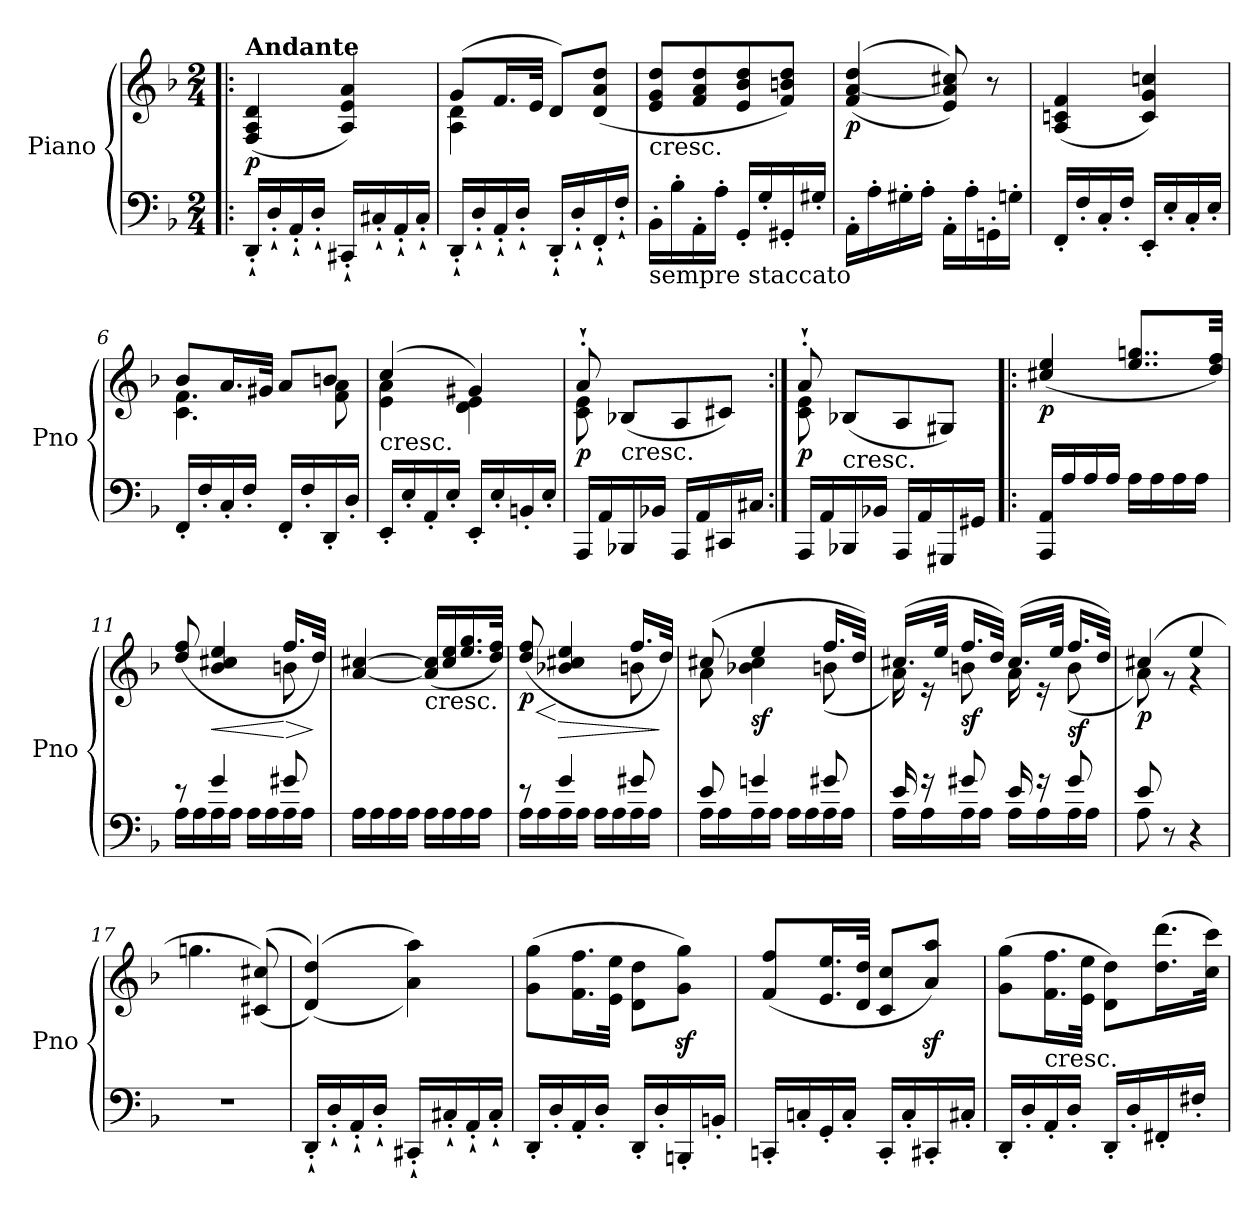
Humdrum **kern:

**kern	**kern	**dynam
*part1	*part1	*part1
*staff2	*staff1	*staff1/2
*I"Piano	*	*
*I'Pno	*	*
*clefF4	*clefG2	*
*k[b-]	*k[b-]	*
*F:	*F:	*
*M2/4	*M2/4	*
=1!|:	=1!|:	=1!|:
!	!LO:TX:a:B:t=Andante	!
!	!	!LO:DY:b
16DD'`/LL	(<4F/ 4A/ 4d/	p
16D'`/	.	.
16AA'`/	.	.
16D'`/JJ	.	.
16CC#X'`/LL	4A/ 4e/ 4a/)	.
16C#X'`/	.	.
16AA'`/	.	.
16C#'`/JJ	.	.
=2	=2	=2
*	*^	*
16DD'`/LL	(>8g/L	4A\ 4d\	.
16D'`/	.	.	.
16AA'`/	16.f/L	.	.
16D'`/JJ	.	.	.
.	32e/JJk	.	.
16DD'`/LL	8d/L)	4ryy	.
16D'`/	.	.	.
16FF'`/	(>8d/ 8a/ 8dd/J	.	.
16F'`/JJ	.	.	.
*	*v	*v	*
=3	=3	=3
!	!LO:TX:b:t=cresc.	!
!LO:TX:b:t=sempre staccato	!	!
16BB-'\LL	8e/ 8g/ 8dd/L	.
16B-'\	.	.
16AA'\	8f/ 8a/ 8dd/	.
16A'\JJ	.	.
16GG'/LL	8e/ 8b-/ 8dd/	.
16G'/	.	.
16GG#X'/	8f/ 8bn/ 8dd/J)	.
16G#X'/JJ	.	.
=4	=4	=4
!	!	!LO:DY:b
16AA'\LL	(>(>4f/ [4a/ 4dd/	p
16A'\	.	.
16G#X'\	.	.
16A'\JJ	.	.
16AA'\LL	8e/ 8a/] 8cc#X/))	.
16A'\	.	.
16GGn'\	8r	.
16Gn'\JJ	.	.
=5	=5	=5
16FF'/LL	(<4A/ 4cn/ 4f/	.
16F'/	.	.
16C'/	.	.
16F'/JJ	.	.
16EE'/LL	4c/ 4g/ 4ccn/)	.
16E'/	.	.
16C'/	.	.
16E'/JJ	.	.
!!LO:LB:g=z
=6	=6	=6
*	*^	*
16FF'/LL	8b-/L	4.c\ 4.f\	.
16F'/	.	.	.
16C'/	16.a/L	.	.
16F'/JJ	.	.	.
.	32g#X/JJk	.	.
16FF'/LL	8a/L	.	.
16F'/	.	.	.
16DD'/	8bn/J	8f\ 8a\	.
16D'/JJ	.	.	.
=7	=7	=7	=7
!	!LO:TX:b:t=cresc.	!	!
16EE'/LL	(>4cc/	4e\ 4a\	.
16E'/	.	.	.
16AA'/	.	.	.
16E'/JJ	.	.	.
16EE'/LL	4g#X/)	4d\ 4e\	.
16E'/	.	.	.
16BBn'/	.	.	.
16E'/JJ	.	.	.
=8	=8	=8	=8
!	!	!	!LO:DY:b
16AAA/LL	8a'`/	8c\ 8e\	p
16AA/	.	.	.
!	!LO:TX:b:t=cresc.	!	!
16BBB-X/	(>8B-X/L	4.ryy	.
16BB-X/JJ	.	.	.
16AAA/LL	8A/	.	.
16AA/	.	.	.
16CC#X/	8c#X/J)	.	.
16C#X/JJ	.	.	.
=9:|!	=9:|!	=9:|!	=9:|!
!	!	!	!LO:DY:b
16AAA/LL	8a'`/	8c\ 8e\	p
16AA/	.	.	.
!	!LO:TX:b:t=cresc.	!	!
16BBB-X/	(>8B-X/L	4.ryy	.
16BB-X/JJ	.	.	.
16AAA/LL	8A/	.	.
16AA/	.	.	.
16GGG#X/	8G#X/J)	.	.
16GG#X/JJ	.	.	.
*	*v	*v	*
!!LO:LB:g=z
=10!|:	=10!|:	=10!|:
!	!	!LO:DY:b
16AAA/ 16AA/LL	(<4cc#X/ 4ee/	p
16A/	.	.
16A/	.	.
16A/JJ	.	.
16A\LL	8..ee/ 8..ggn/L	.
16A\	.	.
16A\	.	.
16A\JJ	.	.
.	32dd/ 32ff/Jkk)	.
=11	=11	=11
*^	*^	*
8re	16A\LL	(>8dd/ 8ff/	4.ryy	.
.	16A\	.	.	.
!	!	!	!	!LO:HP:b
4g/	16A\	4b-/ 4cc#X/ 4ee/	.	<
.	16A\JJ	.	.	.
.	16A\LL	.	.	.
.	16A\	.	.	.
!	!	!	!	!LO:HP:n=1:b
8g#X/	16A\	16.ff/LL	8bn\	[ >
.	16A\JJ	.	.	.
.	.	32dd/JJk)	.	]
*v	*v	*	*	*
*	*v	*v	*
=12	=12	=12
16A\LL	[4a/ [4cc#X/	.
16A\	.	.
16A\	.	.
16A\JJ	.	.
!	!LO:TX:b:t=cresc.	!
16A\LL	(<16a/] 16cc#/]LL	.
16A\	16cc#/ 16ee/	.
16A\	16.ee/ 16.gg/	.
16A\JJ	.	.
.	32dd/ 32ff/JJk)	.
=13	=13	=13
*^	*	*
!	!	!	!LO:HP:b
*	*	*^	*
!	!	!	!	!LO:DY:n=1:b
8re	16A\LL	(>8dd/ 8ff/	4.ryy	< p
.	16A\	.	.	.
!	!	!	!	!LO:HP:n=1:b
4g/	16A\	4b-X/ 4cc#X/ 4ee/	.	[ >
.	16A\JJ	.	.	.
.	16A\LL	.	.	.
.	16A\	.	.	.
8g#X/	16A\	16.ff/LL	8bn\	.
.	16A\JJ	.	.	.
.	.	32dd/JJk)	.	]
!!LO:LB:g=z	!!
=14	=14	=14	=14	=14
8e/	16A\LL	(>8cc#X/	8a\	.
.	16A\	.	.	.
!	!	!	!	!LO:DY:b
4gn/	16A\	4ee/	4b-X\ 4cc#\	sf
.	16A\JJ	.	.	.
.	16A\LL	.	.	.
.	16A\	.	.	.
8g#X/	16A\	16.ff/LL	(<8bn\	.
.	16A\JJ	.	.	.
.	.	32dd/JJk)	.	.
=15	=15	=15	=15	=15
16e/	16A\LL	(>16.cc#X/LL	16a\)	.
16rg	16A\	.	16r	.
.	.	32ee/JJk	.	.
!	!	!	!	!LO:DY:b
8g#X/	16A\	16.ff/LL	8bn\	sf
.	16A\JJ	.	.	.
.	.	32dd/JJk)	.	.
16e/	16A\LL	(>16.cc#/LL	16a\	.
16rg	16A\	.	16r	.
.	.	32ee/JJk	.	.
!	!	!	!	!LO:DY:b
8g#/	16A\	16.ff/LL	(<8b\	sf
.	16A\JJ	.	.	.
.	.	32dd/JJk)	.	.
=16	=16	=16	=16	=16
!	!	!	!	!LO:DY:b
8e/	8A\	(>4cc#X/	8a\)	p
8r	4.ryy	.	8rg	.
4r	.	4ee/	4rg	.
*v	*v	*	*	*
*	*v	*v	*
=17	=17	=17
2r	4.ggn\	.
.	(<(<8c#X/ 8cc#X/)	.
=18	=18	=18
16DD'`/LL	(>(>4d/ 4dd/))	.
16D'`/	.	.
16AA'`/	.	.
16D'`/JJ	.	.
16CC#X'`/LL	4a\ 4aa\))	.
16C#X'`/	.	.
16AA'`/	.	.
16C#'`/JJ	.	.
!!LO:PB:g=z
=19	=19	=19
16DD'/LL	(>8g\ 8gg\L	.
16D'/	.	.
16AA'/	16.f\ 16.ff\L	.
16D'/JJ	.	.
.	32e\ 32ee\JJk	.
16DD'/LL	8d\ 8dd\L	.
16D'/	.	.
16BBBn'/	8g\z< 8gg\z<J)	.
16BBn'/JJ	.	.
=20	=20	=20
16CCn'/LL	(<8f/ 8ff/L	.
16Cn'/	.	.
16GG'/	16.e/ 16.ee/L	.
16C'/JJ	.	.
.	32d/ 32dd/JJk	.
16CC'/LL	8c/ 8cc/L	.
16C'/	.	.
16CC#X'/	8a/z< 8aa/z<J)	.
16C#X'/JJ	.	.
=21	=21	=21
16DD'/LL	(>8g\ 8gg\L	.
16D'/	.	.
!	!LO:TX:b:t=cresc.	!
16AA'/	16.f\ 16.ff\L	.
16D'/JJ	.	.
.	32e\ 32ee\JJk	.
16DD'/LL	8d\ 8dd\L)	.
16D'/	.	.
16FF#X'/	(>16.dd\ 16.ddd\L	.
16F#X'/JJ	.	.
.	32cc\ 32ccc\JJk)	.
=	=	=
*-	*-	*-
